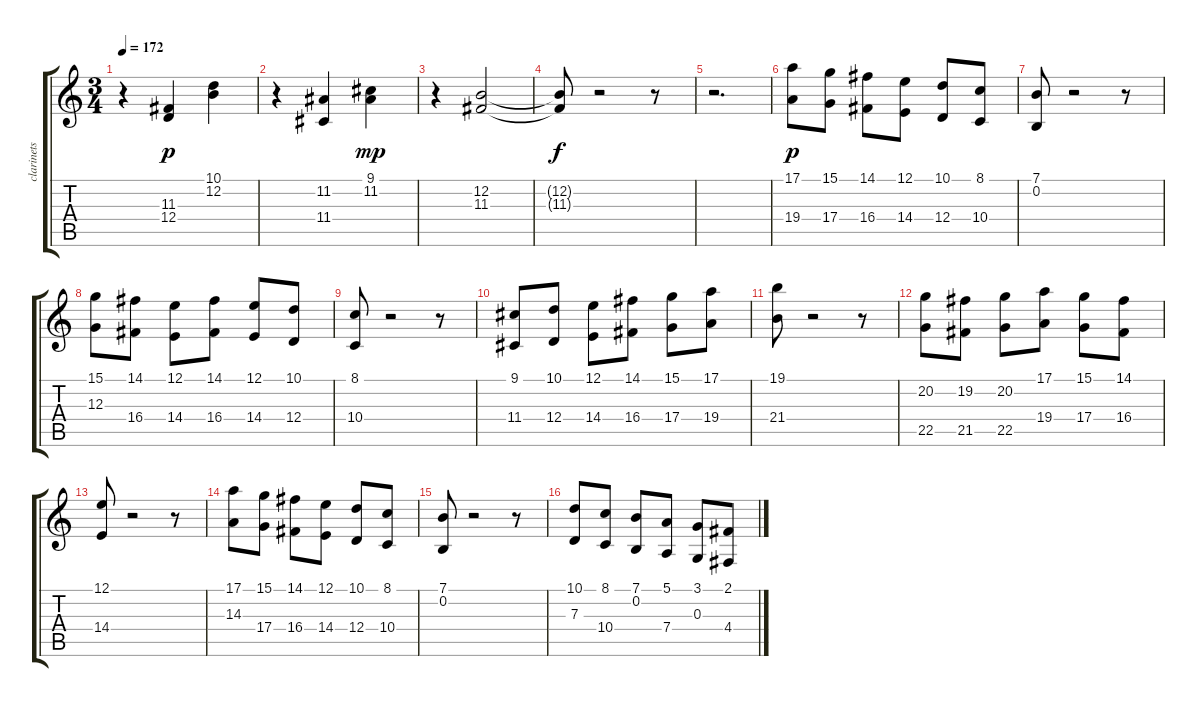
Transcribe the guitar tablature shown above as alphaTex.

\track ("clarinets" "clarinets") {instrument clarinet}
\staff {score tabs}
\tuning (E4 B3 G3 D3 A2 E2) {hide}
\ts (3 4)
\tempo 172
\clef g2
\ks c
r.4{dy p} (11.3 12.4).4 (10.1 12.2).4 |
r.4 (11.2 11.4).4 (9.1 11.2).4{dy mp} |
r.4 (12.2 11.3).2 |
(12.2{t} 11.3{t}).8{dy f} r.2 r.8 |
r.2{d} |
(17.1 19.4).8{dy p} (15.1 17.4).8 (14.1 16.4).8 (12.1 14.4).8 (10.1 12.4).8 (8.1 10.4).8 |
(7.1 0.2).8 r.2 r.8 |
(15.1 12.3).8 (14.1 16.4).8 (12.1 14.4).8 (14.1 16.4).8 (12.1 14.4).8 (10.1 12.4).8 |
(8.1 10.4).8 r.2 r.8 |
(9.1 11.4).8 (10.1 12.4).8 (12.1 14.4).8 (14.1 16.4).8 (15.1 17.4).8 (17.1 19.4).8 |
(19.1 21.4).8 r.2 r.8 |
(20.2 22.5).8 (19.2 21.5).8 (20.2 22.5).8 (17.1 19.4).8 (15.1 17.4).8 (14.1 16.4).8 |
(12.1 14.4).8 r.2 r.8 |
(17.1 14.3).8 (15.1 17.4).8 (14.1 16.4).8 (12.1 14.4).8 (10.1 12.4).8 (8.1 10.4).8 |
(7.1 0.2).8 r.2 r.8 |
(10.1 7.3).8 (8.1 10.4).8 (7.1 0.2).8 (5.1 7.4).8 (3.1 0.3).8 (2.1 4.4).8
